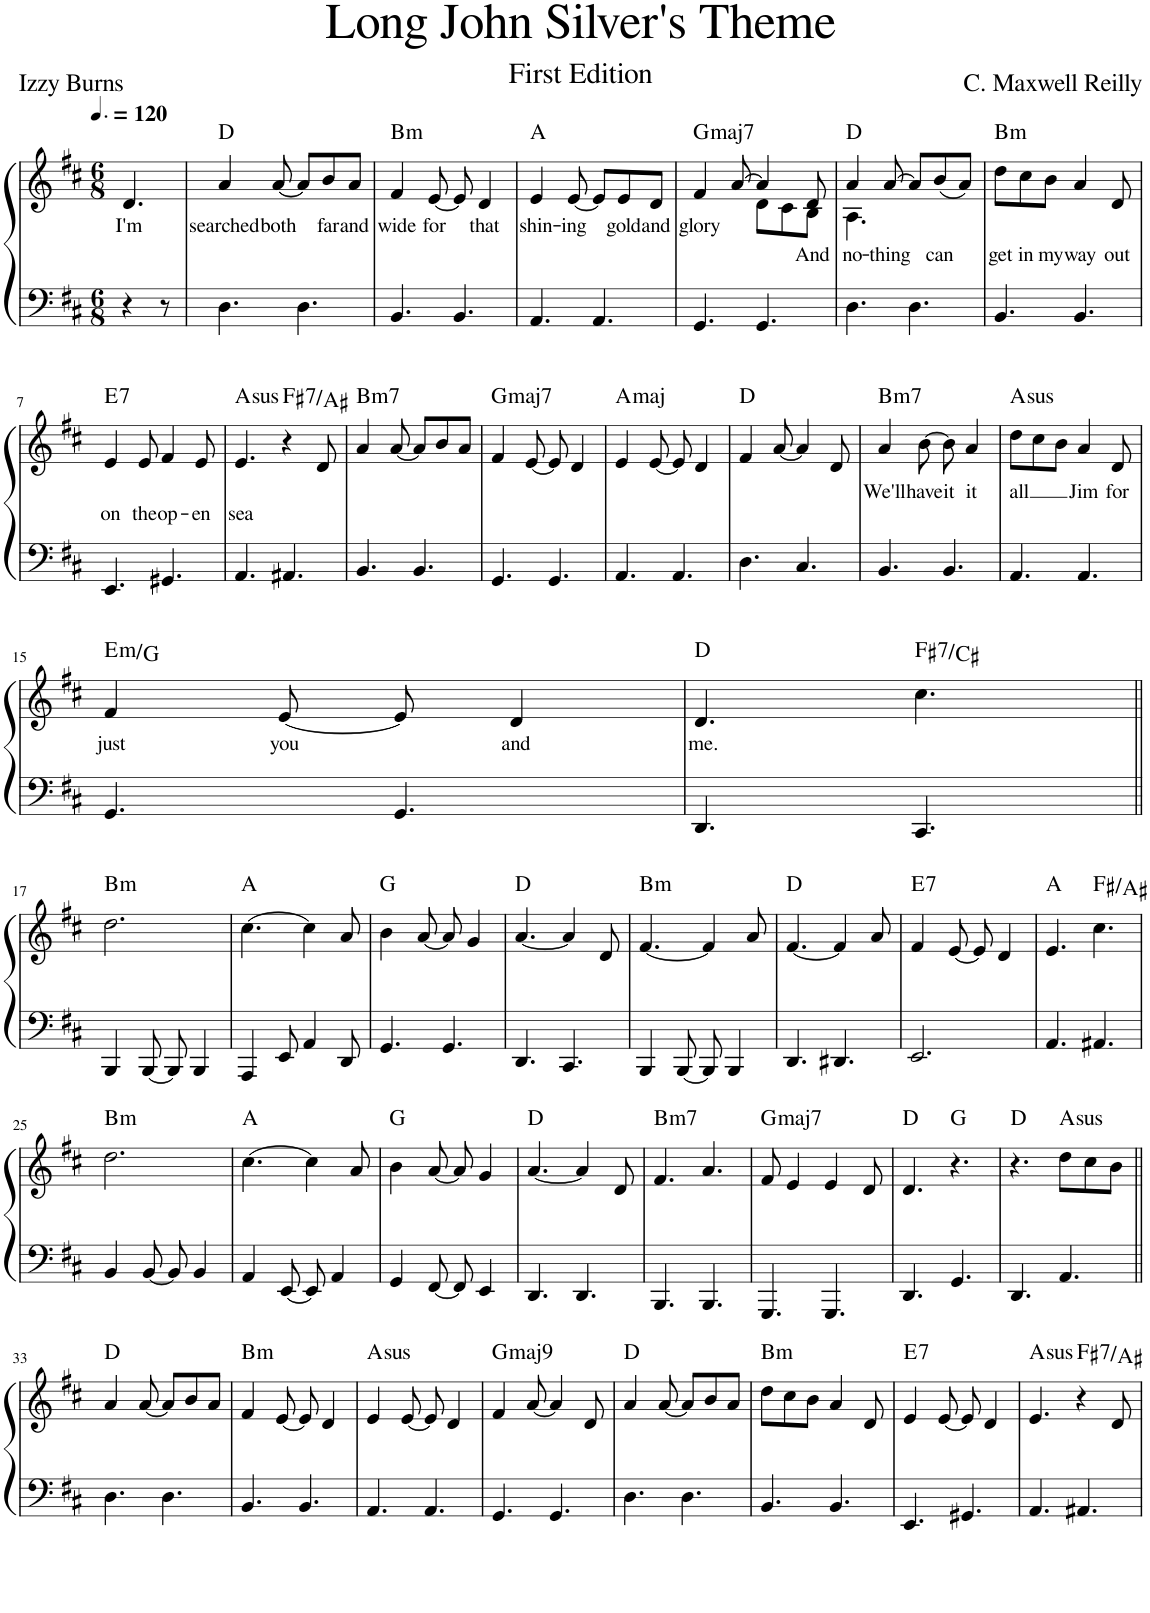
**kern	**kern	**text	**text	**harte
*part1	*part1	*part1	*part1	*part1
*staff2	*staff1	*staff1	*staff1	*
*I"Piano	*	*	*	*
*I'Pno.	*	*	*	*
*clefF4	*clefG2	*	*	*
*k[f#c#]	*k[f#c#]	*	*	*
*M6/8	*M6/8	*	*	*
*MM180	*MM180	*	*	*
=	=	=	=	=
!	!	!LO:LY:b	!	!
4r	4.d/	I'm	.	.
8r	.	.	.	.
=1	=1	=1	=1	=1
!	!	!LO:LY:b	!	!
4.D\	4a/	searched	.	D:maj
!	!	!LO:LY:b	!	!
.	[8a/	both	.	.
4.D\	8a/L]	.	.	.
!	!	!LO:LY:b	!	!
.	8b/	far	.	.
!	!	!LO:LY:b	!	!
.	8a/J	and	.	.
=2	=2	=2	=2	=2
!	!	!LO:LY:b	!	!LO:H:kt=m
4.BB/	4f#/	wide	.	B:min
!	!	!LO:LY:b	!	!
.	[8e/	for	.	.
4.BB/	8e/]	.	.	.
!	!	!LO:LY:b	!	!
.	4d/	that	.	.
=3	=3	=3	=3	=3
!	!	!LO:LY:b	!	!
4.AA/	4e/	shin-	.	A:maj
!	!	!LO:LY:b	!	!
.	[8e/	-ing	.	.
4.AA/	8e/L]	.	.	.
!	!	!LO:LY:b	!	!
.	8e/	gold	.	.
!	!	!LO:LY:b	!	!
.	8d/J	and	.	.
=4	=4	=4	=4	=4
!	!	!LO:LY:b	!	!LO:H:kt=maj7
*	*^	*	*	*
4.GG/	4f#/	4.ryy	glory	.	G:maj7
.	[8a/	.	.	.	.
4.GG/	4a/]	8d\L	.	.	.
.	.	8c#\	.	.	.
!	!	!	!	!LO:LY:b	!
.	8d/	8B\J	.	And	.
=5	=5	=5	=5	=5	=5
!	!	!	!	!LO:LY:b	!
4.D\	4a/	4.A\	.	no-	D:maj
!	!	!	!	!LO:LY:b	!
.	[8a/	.	.	-thing	.
4.D\	8a/L]	4.ryy	.	.	.
!	!	!	!	!LO:LY:b	!
.	(8b/	.	.	can	.
.	8a/J)	.	.	.	.
*	*v	*v	*	*	*
=6	=6	=6	=6	=6
!	!	!	!LO:LY:b	!LO:H:kt=m
4.BB/	8dd\L	.	get	B:min
!	!	!	!LO:LY:b	!
.	8cc#\	.	in	.
!	!	!	!LO:LY:b	!
.	8b\J	.	my	.
!	!	!	!LO:LY:b	!
4.BB/	4a/	.	way	.
!	!	!	!LO:LY:b	!
.	8d/	.	out	.
!!LO:LB:g=z
=7	=7	=7	=7	=7
!	!	!	!LO:LY:b	!LO:H:kt=7
4.EE/	4e/	.	on	E:7
!	!	!	!LO:LY:b	!
.	8e/	.	the	.
!	!	!	!LO:LY:b	!
4.GG#X/	4f#/	.	op-	.
!	!	!	!LO:LY:b	!
.	8e/	.	-en	.
=8	=8	=8	=8	=8
!	!	!	!LO:LY:b	!LO:H:kt=sus
4.AA/	4.e/	.	sea	A:sus4
!	!	!	!	!LO:H:kt=7
4.AA#X/	4r	.	.	F#:7/3
.	8d/	.	.	.
=9	=9	=9	=9	=9
!	!	!	!	!LO:H:kt=m7
4.BB/	4a/	.	.	B:min7
.	[8a/	.	.	.
4.BB/	8a/L]	.	.	.
.	8b/	.	.	.
.	8a/J	.	.	.
=10	=10	=10	=10	=10
!	!	!	!	!LO:H:kt=maj7
4.GG/	4f#/	.	.	G:maj7
.	[8e/	.	.	.
4.GG/	8e/]	.	.	.
.	4d/	.	.	.
=11	=11	=11	=11	=11
!	!	!	!	!LO:H:kt=maj
4.AA/	4e/	.	.	A:maj
.	[8e/	.	.	.
4.AA/	8e/]	.	.	.
.	4d/	.	.	.
=12	=12	=12	=12	=12
4.D\	4f#/	.	.	D:maj
.	[8a/	.	.	.
4.C#/	4a/]	.	.	.
.	8d/	.	.	.
=13	=13	=13	=13	=13
!	!	!LO:LY:b	!	!LO:H:kt=m7
4.BB/	4a/	We'll	.	B:min7
!	!	!LO:LY:b	!	!
.	[8b\	have	.	.
!	!	!LO:LY:b	!	!
4.BB/	8b\]	it	.	.
!	!	!LO:LY:b	!	!
.	4a/	it	.	.
=14	=14	=14	=14	=14
!	!	!LO:LY:b	!	!LO:H:kt=sus
4.AA/	8dd\L	all	.	A:sus4
.	8cc#\	.	.	.
.	8b\J	.	.	.
!	!	!LO:LY:b	!	!
4.AA/	4a/	Jim	.	.
!	!	!LO:LY:b	!	!
.	8d/	for	.	.
!!LO:LB:g=z
=15	=15	=15	=15	=15
!	!	!LO:LY:b	!	!LO:H:kt=m
4.GG/	4f#/	just	.	E:min/b3
!	!	!LO:LY:b	!	!
.	[8e/	you	.	.
4.GG/	8e/]	.	.	.
!	!	!LO:LY:b	!	!
.	4d/	and	.	.
=16	=16	=16	=16	=16
!	!	!LO:LY:b	!	!
4.DD/	4.d/	me.	.	D:maj
!	!	!	!	!LO:H:kt=7
4.CC#/	4.cc#\	.	.	F#:7/5
!!LO:LB:g=z
=17||	=17||	=17||	=17||	=17||
!	!	!	!	!LO:H:kt=m
4BBB/	2.dd\	.	.	B:min
[8BBB/	.	.	.	.
8BBB/]	.	.	.	.
4BBB/	.	.	.	.
=18	=18	=18	=18	=18
4AAA/	[4.cc#\	.	.	A:maj
8EE/	.	.	.	.
4AA/	4cc#\]	.	.	.
8DD/	8a/	.	.	.
=19	=19	=19	=19	=19
4.GG/	4b\	.	.	G:maj
.	[8a/	.	.	.
4.GG/	8a/]	.	.	.
.	4g/	.	.	.
=20	=20	=20	=20	=20
4.DD/	[4.a/	.	.	D:maj
4.CC#/	4a/]	.	.	.
.	8d/	.	.	.
=21	=21	=21	=21	=21
!	!	!	!	!LO:H:kt=m
4BBB/	[4.f#/	.	.	B:min
[8BBB/	.	.	.	.
8BBB/]	4f#/]	.	.	.
4BBB/	.	.	.	.
.	8a/	.	.	.
=22	=22	=22	=22	=22
4.DD/	[4.f#/	.	.	D:maj
4.DD#X/	4f#/]	.	.	.
.	8a/	.	.	.
=23	=23	=23	=23	=23
!	!	!	!	!LO:H:kt=7
2.EE/	4f#/	.	.	E:7
.	[8e/	.	.	.
.	8e/]	.	.	.
.	4d/	.	.	.
=24	=24	=24	=24	=24
4.AA/	4.e/	.	.	A:maj
4.AA#X/	4.cc#\	.	.	F#:maj/3
!!LO:LB:g=z
=25	=25	=25	=25	=25
!	!	!	!	!LO:H:kt=m
4BB/	2.dd\	.	.	B:min
[8BB/	.	.	.	.
8BB/]	.	.	.	.
4BB/	.	.	.	.
=26	=26	=26	=26	=26
4AA/	[4.cc#\	.	.	A:maj
[8EE/	.	.	.	.
8EE/]	4cc#\]	.	.	.
4AA/	.	.	.	.
.	8a/	.	.	.
=27	=27	=27	=27	=27
4GG/	4b\	.	.	G:maj
[8FF#/	[8a/	.	.	.
8FF#/]	8a/]	.	.	.
4EE/	4g/	.	.	.
=28	=28	=28	=28	=28
4.DD/	[4.a/	.	.	D:maj
4.DD/	4a/]	.	.	.
.	8d/	.	.	.
=29	=29	=29	=29	=29
!	!	!	!	!LO:H:kt=m7
4.BBB/	4.f#/	.	.	B:min7
4.BBB/	4.a/	.	.	.
=30	=30	=30	=30	=30
!	!	!	!	!LO:H:kt=maj7
4.GGG/	8f#/	.	.	G:maj7
.	4e/	.	.	.
4.GGG/	4e/	.	.	.
.	8d/	.	.	.
=31	=31	=31	=31	=31
4.DD/	4.d/	.	.	D:maj
4.GG/	4.r	.	.	G:maj
=32	=32	=32	=32	=32
4.DD/	4.r	.	.	D:maj
!	!	!	!	!LO:H:kt=sus
4.AA/	8dd\L	.	.	A:sus4
.	8cc#\	.	.	.
.	8b\J	.	.	.
!!LO:LB:g=z
=33||	=33||	=33||	=33||	=33||
4.D\	4a/	.	.	D:maj
.	[8a/	.	.	.
4.D\	8a/L]	.	.	.
.	8b/	.	.	.
.	8a/J	.	.	.
=34	=34	=34	=34	=34
!	!	!	!	!LO:H:kt=m
4.BB/	4f#/	.	.	B:min
.	[8e/	.	.	.
4.BB/	8e/]	.	.	.
.	4d/	.	.	.
=35	=35	=35	=35	=35
!	!	!	!	!LO:H:kt=sus
4.AA/	4e/	.	.	A:sus4
.	[8e/	.	.	.
4.AA/	8e/]	.	.	.
.	4d/	.	.	.
=36	=36	=36	=36	=36
!	!	!	!	!LO:H:kt=maj9
4.GG/	4f#/	.	.	G:maj9
.	[8a/	.	.	.
4.GG/	4a/]	.	.	.
.	8d/	.	.	.
=37	=37	=37	=37	=37
4.D\	4a/	.	.	D:maj
.	[8a/	.	.	.
4.D\	8a/L]	.	.	.
.	8b/	.	.	.
.	8a/J	.	.	.
=38	=38	=38	=38	=38
!	!	!	!	!LO:H:kt=m
4.BB/	8dd\L	.	.	B:min
.	8cc#\	.	.	.
.	8b\J	.	.	.
4.BB/	4a/	.	.	.
.	8d/	.	.	.
=39	=39	=39	=39	=39
!	!	!	!	!LO:H:kt=7
4.EE/	4e/	.	.	E:7
.	[8e/	.	.	.
4.GG#X/	8e/]	.	.	.
.	4d/	.	.	.
=40	=40	=40	=40	=40
!	!	!	!	!LO:H:kt=sus
4.AA/	4.e/	.	.	A:sus4
!	!	!	!	!LO:H:kt=7
4.AA#X/	4r	.	.	F#:7/3
.	8d/	.	.	.
=	=	=	=	=
*-	*-	*-	*-	*-
